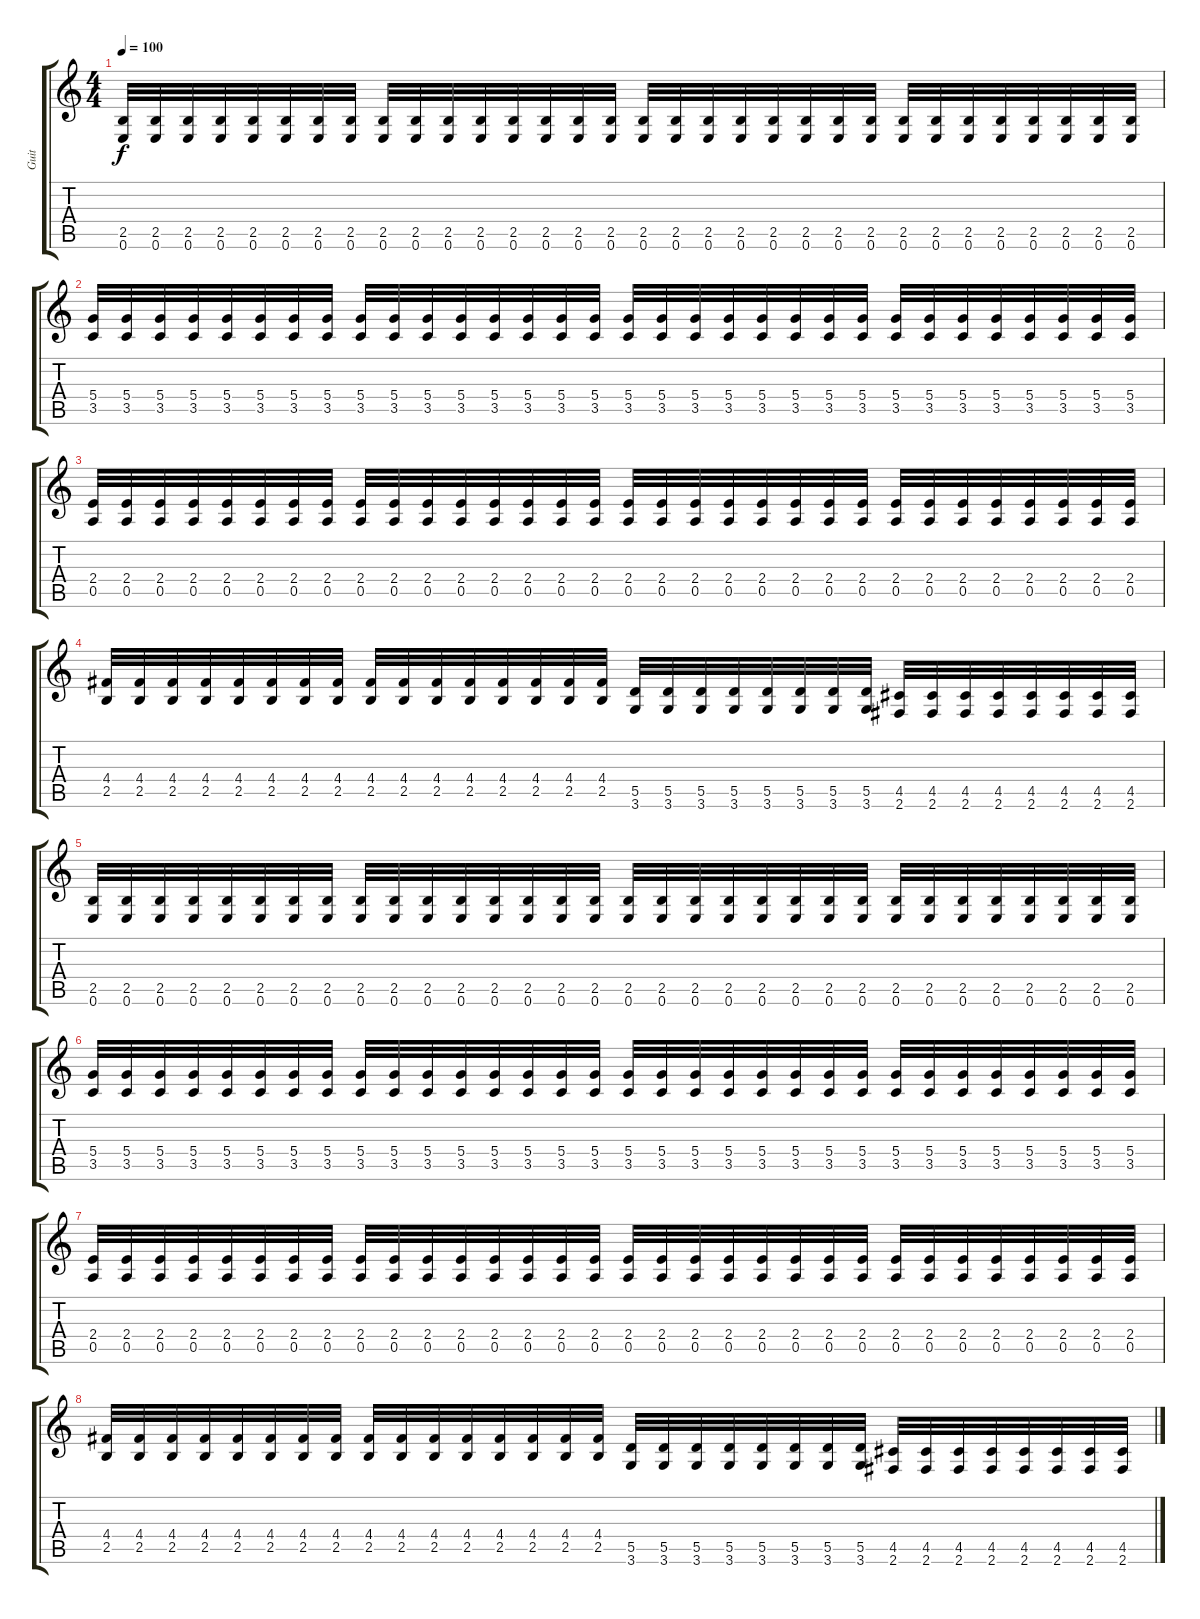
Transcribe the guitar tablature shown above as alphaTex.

\track ("Guit" "Guit") {instrument distortionguitar}
\staff {score tabs}
\tuning (E4 B3 G3 D3 A2 E2) {hide}
\ts (4 4)
\tempo 100
\clef g2
\ks c
(2.5 0.6).32{dy f} (2.5 0.6).32 (2.5 0.6).32 (2.5 0.6).32 (2.5 0.6).32 (2.5 0.6).32 (2.5 0.6).32 (2.5 0.6).32 (2.5 0.6).32 (2.5 0.6).32 (2.5 0.6).32 (2.5 0.6).32 (2.5 0.6).32 (2.5 0.6).32 (2.5 0.6).32 (2.5 0.6).32 (2.5 0.6).32 (2.5 0.6).32 (2.5 0.6).32 (2.5 0.6).32 (2.5 0.6).32 (2.5 0.6).32 (2.5 0.6).32 (2.5 0.6).32 (2.5 0.6).32 (2.5 0.6).32 (2.5 0.6).32 (2.5 0.6).32 (2.5 0.6).32 (2.5 0.6).32 (2.5 0.6).32 (2.5 0.6).32 |
(5.4 3.5).32 (5.4 3.5).32 (5.4 3.5).32 (5.4 3.5).32 (5.4 3.5).32 (5.4 3.5).32 (5.4 3.5).32 (5.4 3.5).32 (5.4 3.5).32 (5.4 3.5).32 (5.4 3.5).32 (5.4 3.5).32 (5.4 3.5).32 (5.4 3.5).32 (5.4 3.5).32 (5.4 3.5).32 (5.4 3.5).32 (5.4 3.5).32 (5.4 3.5).32 (5.4 3.5).32 (5.4 3.5).32 (5.4 3.5).32 (5.4 3.5).32 (5.4 3.5).32 (5.4 3.5).32 (5.4 3.5).32 (5.4 3.5).32 (5.4 3.5).32 (5.4 3.5).32 (5.4 3.5).32 (5.4 3.5).32 (5.4 3.5).32 |
(2.4 0.5).32 (2.4 0.5).32 (2.4 0.5).32 (2.4 0.5).32 (2.4 0.5).32 (2.4 0.5).32 (2.4 0.5).32 (2.4 0.5).32 (2.4 0.5).32 (2.4 0.5).32 (2.4 0.5).32 (2.4 0.5).32 (2.4 0.5).32 (2.4 0.5).32 (2.4 0.5).32 (2.4 0.5).32 (2.4 0.5).32 (2.4 0.5).32 (2.4 0.5).32 (2.4 0.5).32 (2.4 0.5).32 (2.4 0.5).32 (2.4 0.5).32 (2.4 0.5).32 (2.4 0.5).32 (2.4 0.5).32 (2.4 0.5).32 (2.4 0.5).32 (2.4 0.5).32 (2.4 0.5).32 (2.4 0.5).32 (2.4 0.5).32 |
(4.4 2.5).32 (4.4 2.5).32 (4.4 2.5).32 (4.4 2.5).32 (4.4 2.5).32 (4.4 2.5).32 (4.4 2.5).32 (4.4 2.5).32 (4.4 2.5).32 (4.4 2.5).32 (4.4 2.5).32 (4.4 2.5).32 (4.4 2.5).32 (4.4 2.5).32 (4.4 2.5).32 (4.4 2.5).32 (5.5 3.6).32 (5.5 3.6).32 (5.5 3.6).32 (5.5 3.6).32 (5.5 3.6).32 (5.5 3.6).32 (5.5 3.6).32 (5.5 3.6).32 (4.5 2.6).32 (4.5 2.6).32 (4.5 2.6).32 (4.5 2.6).32 (4.5 2.6).32 (4.5 2.6).32 (4.5 2.6).32 (4.5 2.6).32 |
(2.5 0.6).32 (2.5 0.6).32 (2.5 0.6).32 (2.5 0.6).32 (2.5 0.6).32 (2.5 0.6).32 (2.5 0.6).32 (2.5 0.6).32 (2.5 0.6).32 (2.5 0.6).32 (2.5 0.6).32 (2.5 0.6).32 (2.5 0.6).32 (2.5 0.6).32 (2.5 0.6).32 (2.5 0.6).32 (2.5 0.6).32 (2.5 0.6).32 (2.5 0.6).32 (2.5 0.6).32 (2.5 0.6).32 (2.5 0.6).32 (2.5 0.6).32 (2.5 0.6).32 (2.5 0.6).32 (2.5 0.6).32 (2.5 0.6).32 (2.5 0.6).32 (2.5 0.6).32 (2.5 0.6).32 (2.5 0.6).32 (2.5 0.6).32 |
(5.4 3.5).32 (5.4 3.5).32 (5.4 3.5).32 (5.4 3.5).32 (5.4 3.5).32 (5.4 3.5).32 (5.4 3.5).32 (5.4 3.5).32 (5.4 3.5).32 (5.4 3.5).32 (5.4 3.5).32 (5.4 3.5).32 (5.4 3.5).32 (5.4 3.5).32 (5.4 3.5).32 (5.4 3.5).32 (5.4 3.5).32 (5.4 3.5).32 (5.4 3.5).32 (5.4 3.5).32 (5.4 3.5).32 (5.4 3.5).32 (5.4 3.5).32 (5.4 3.5).32 (5.4 3.5).32 (5.4 3.5).32 (5.4 3.5).32 (5.4 3.5).32 (5.4 3.5).32 (5.4 3.5).32 (5.4 3.5).32 (5.4 3.5).32 |
(2.4 0.5).32 (2.4 0.5).32 (2.4 0.5).32 (2.4 0.5).32 (2.4 0.5).32 (2.4 0.5).32 (2.4 0.5).32 (2.4 0.5).32 (2.4 0.5).32 (2.4 0.5).32 (2.4 0.5).32 (2.4 0.5).32 (2.4 0.5).32 (2.4 0.5).32 (2.4 0.5).32 (2.4 0.5).32 (2.4 0.5).32 (2.4 0.5).32 (2.4 0.5).32 (2.4 0.5).32 (2.4 0.5).32 (2.4 0.5).32 (2.4 0.5).32 (2.4 0.5).32 (2.4 0.5).32 (2.4 0.5).32 (2.4 0.5).32 (2.4 0.5).32 (2.4 0.5).32 (2.4 0.5).32 (2.4 0.5).32 (2.4 0.5).32 |
(4.4 2.5).32 (4.4 2.5).32 (4.4 2.5).32 (4.4 2.5).32 (4.4 2.5).32 (4.4 2.5).32 (4.4 2.5).32 (4.4 2.5).32 (4.4 2.5).32 (4.4 2.5).32 (4.4 2.5).32 (4.4 2.5).32 (4.4 2.5).32 (4.4 2.5).32 (4.4 2.5).32 (4.4 2.5).32 (5.5 3.6).32 (5.5 3.6).32 (5.5 3.6).32 (5.5 3.6).32 (5.5 3.6).32 (5.5 3.6).32 (5.5 3.6).32 (5.5 3.6).32 (4.5 2.6).32 (4.5 2.6).32 (4.5 2.6).32 (4.5 2.6).32 (4.5 2.6).32 (4.5 2.6).32 (4.5 2.6).32 (4.5 2.6).32
